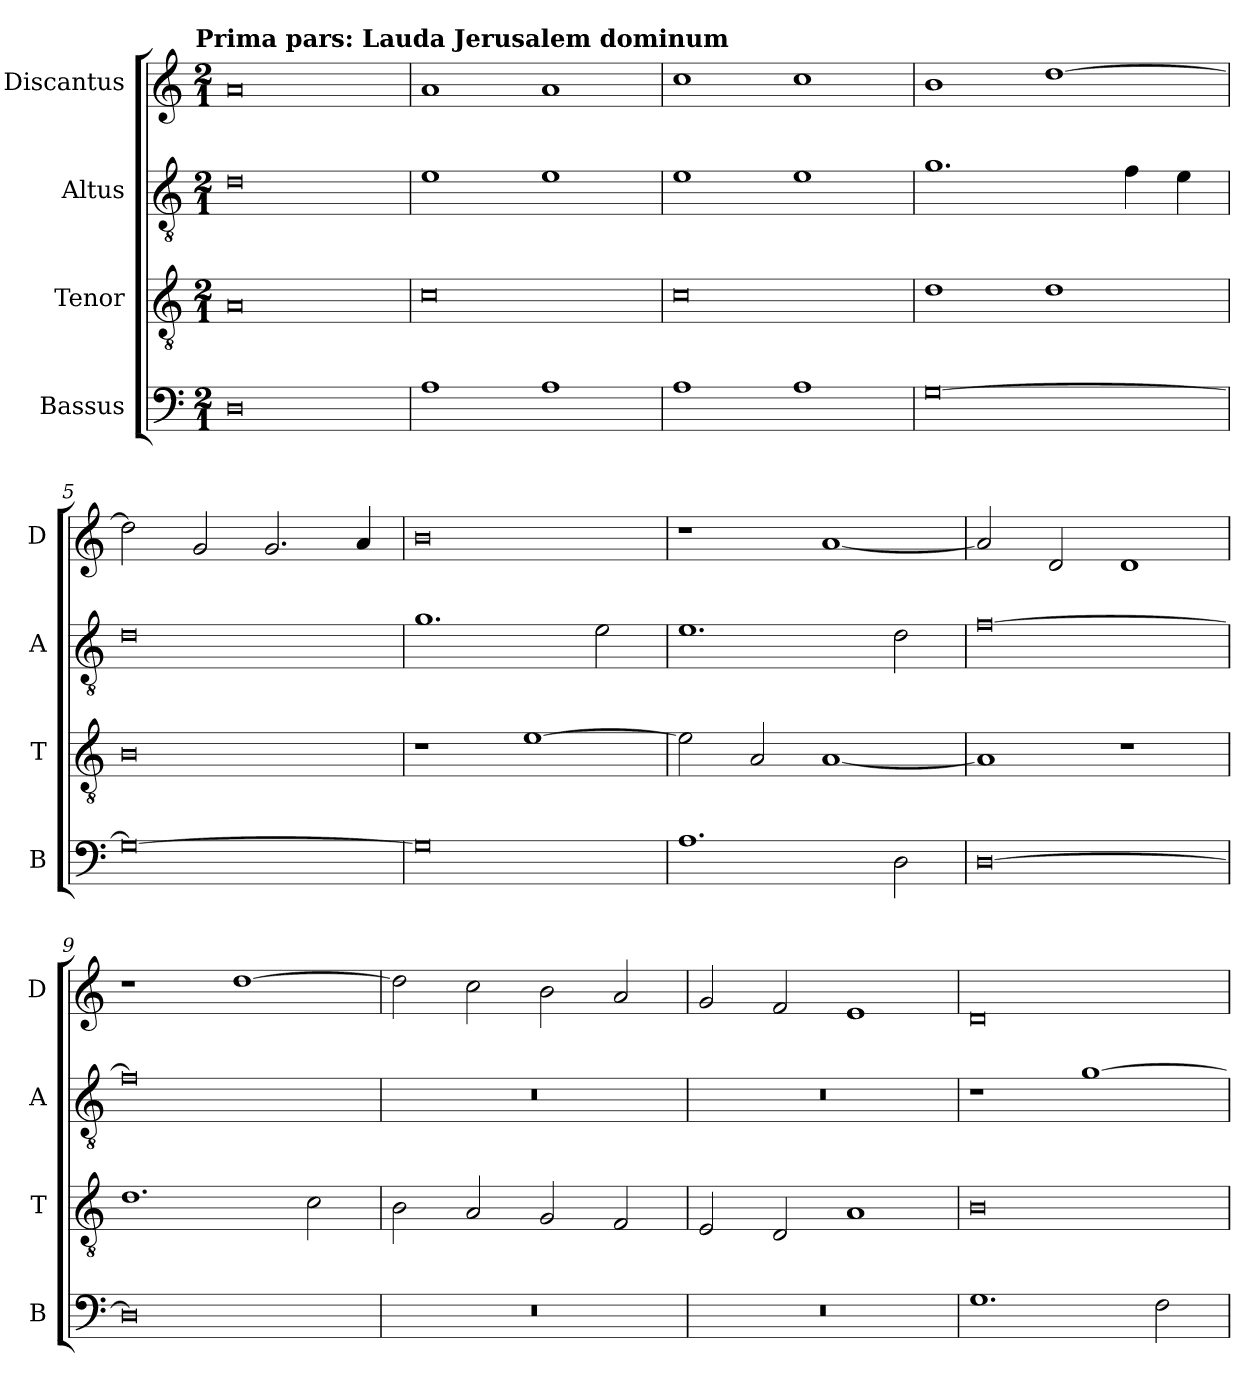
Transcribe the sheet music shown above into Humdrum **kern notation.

**kern	**kern	**kern	**kern
*part4	*part3	*part2	*part1
*staff4	*staff3	*staff2	*staff1
*I"Bassus	*I"Tenor	*I"Altus	*I"Discantus
*I'B	*I'T	*I'A	*I'D
*clefF4	*clefGv2	*clefGv2	*clefG2
*k[]	*k[]	*k[]	*k[]
!!LO:TX:omd:t=Prima pars&colon; Lauda Jerusalem dominum
*M2/1	*M2/1	*M2/1	*M2/1
=1	=1	=1	=1
0D	0A	0d	0a
=2	=2	=2	=2
1A	0c	1e	1a
1A	.	1e	1a
=3	=3	=3	=3
1A	0c	1e	1cc
1A	.	1e	1cc
=4	=4	=4	=4
[0G	1d	1.g	1b
.	1d	.	[1dd
.	.	4f\	.
.	.	4e\	.
=5	=5	=5	=5
0G_	0B	0d	2dd\]
.	.	.	2g/
.	.	.	2.g/
.	.	.	4a/
=6	=6	=6	=6
0G]	1r	1.g	0b
.	[1e	.	.
.	.	2e\	.
=7	=7	=7	=7
1.A	2e\]	1.e	1r
.	2A/	.	.
.	[1A	.	[1a
2D\	.	2d\	.
=8	=8	=8	=8
[0D	1A]	[0f	2a/]
.	.	.	2d/
.	1r	.	1d
=9	=9	=9	=9
0D]	1.d	0f]	1r
.	.	.	[1dd
.	2c\	.	.
=10	=10	=10	=10
0r	2B\	0r	2dd\]
.	2A/	.	2cc\
.	2G/	.	2b\
.	2F/	.	2a/
=11	=11	=11	=11
0r	2E/	0r	2g/
.	2D/	.	2f/
.	1A	.	1e
=12	=12	=12	=12
1.G	0B	1r	0d
.	.	[1g	.
2F\	.	.	.
=	=	=	=
*-	*-	*-	*-
